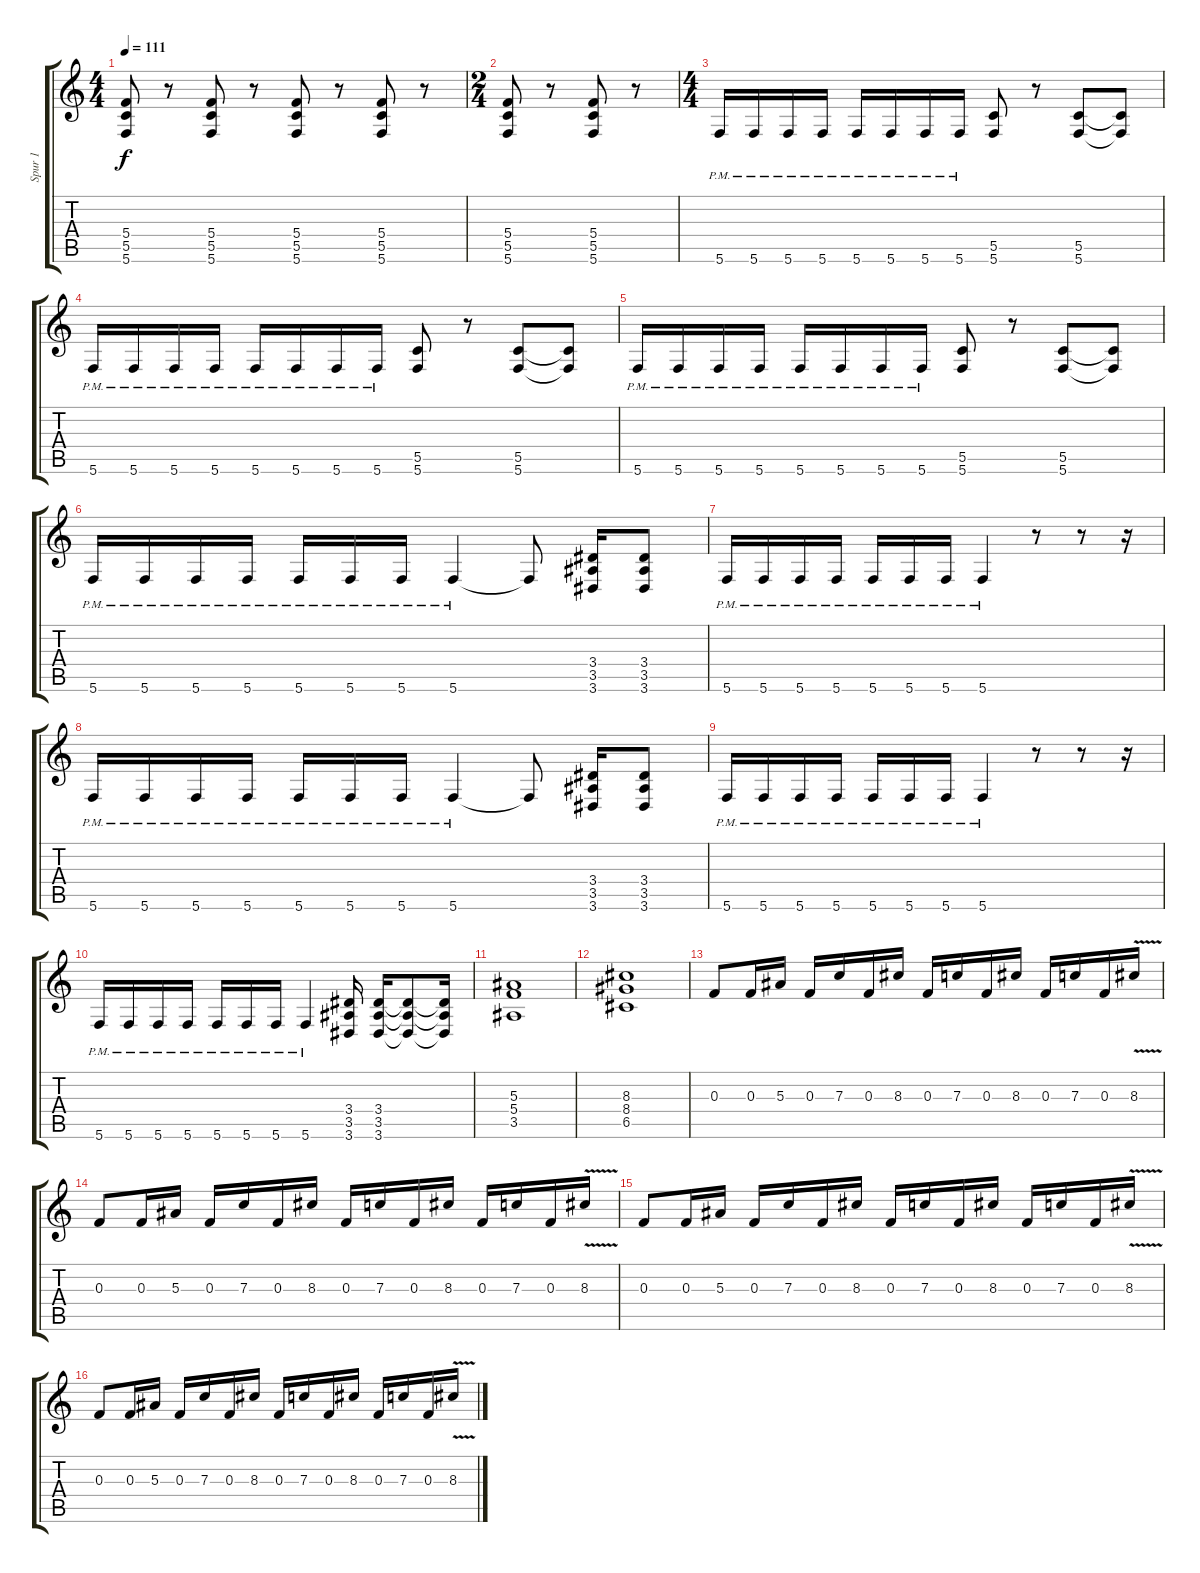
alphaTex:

\track ("Spur 1" "Spur 1") {instrument overdrivenguitar}
\staff {score tabs}
\tuning (D4 A3 F3 C3 G2 C2) {hide}
\ts (4 4)
\tempo 111
\clef g2
\ks c
(5.4 5.5 5.6).8{dy f} r.8 (5.4 5.5 5.6).8 r.8 (5.4 5.5 5.6).8 r.8 (5.4 5.5 5.6).8 r.8 |
\ts (2 4)
(5.4 5.5 5.6).8 r.8 (5.4 5.5 5.6).8 r.8 |
\ts (4 4)
5.6{pm}.16 5.6{pm}.16 5.6{pm}.16 5.6{pm}.16 5.6{pm}.16 5.6{pm}.16 5.6{pm}.16 5.6{pm}.16 (5.5 5.6).8 r.8 (5.5 5.6).8 (5.5{t} 5.6{t}).8 |
5.6{pm}.16 5.6{pm}.16 5.6{pm}.16 5.6{pm}.16 5.6{pm}.16 5.6{pm}.16 5.6{pm}.16 5.6{pm}.16 (5.5 5.6).8 r.8 (5.5 5.6).8 (5.5{t} 5.6{t}).8 |
5.6{pm}.16 5.6{pm}.16 5.6{pm}.16 5.6{pm}.16 5.6{pm}.16 5.6{pm}.16 5.6{pm}.16 5.6{pm}.16 (5.5 5.6).8 r.8 (5.5 5.6).8 (5.5{t} 5.6{t}).8 |
5.6{pm}.16 5.6{pm}.16 5.6{pm}.16 5.6{pm}.16 5.6{pm}.16 5.6{pm}.16 5.6{pm}.16 5.6{pm}.4 5.6{t}.8 (3.4 3.5 3.6).16 (3.4 3.5 3.6).8 |
5.6{pm}.16 5.6{pm}.16 5.6{pm}.16 5.6{pm}.16 5.6{pm}.16 5.6{pm}.16 5.6{pm}.16 5.6{pm}.4 r.8 r.8 r.16 |
5.6{pm}.16 5.6{pm}.16 5.6{pm}.16 5.6{pm}.16 5.6{pm}.16 5.6{pm}.16 5.6{pm}.16 5.6{pm}.4 5.6{t}.8 (3.4 3.5 3.6).16 (3.4 3.5 3.6).8 |
5.6{pm}.16 5.6{pm}.16 5.6{pm}.16 5.6{pm}.16 5.6{pm}.16 5.6{pm}.16 5.6{pm}.16 5.6{pm}.4 r.8 r.8 r.16 |
5.6{pm}.16 5.6{pm}.16 5.6{pm}.16 5.6{pm}.16 5.6{pm}.16 5.6{pm}.16 5.6{pm}.16 5.6{pm}.4 (3.4 3.5 3.6).16 (3.4 3.5 3.6).16 (3.4{t} 3.5{t} 3.6{t}).8 (3.4{t} 3.5{t} 3.6{t}).16 |
(5.3 5.4 3.5).1 |
(8.3 8.4 6.5).1 |
0.3.8 0.3.16 5.3.16 0.3.16 7.3.16 0.3.16 8.3.16 0.3.16 7.3.16 0.3.16 8.3.16 0.3.16 7.3.16 0.3.16 8.3{v}.16 |
0.3.8 0.3.16 5.3.16 0.3.16 7.3.16 0.3.16 8.3.16 0.3.16 7.3.16 0.3.16 8.3.16 0.3.16 7.3.16 0.3.16 8.3{v}.16 |
0.3.8 0.3.16 5.3.16 0.3.16 7.3.16 0.3.16 8.3.16 0.3.16 7.3.16 0.3.16 8.3.16 0.3.16 7.3.16 0.3.16 8.3{v}.16 |
0.3.8 0.3.16 5.3.16 0.3.16 7.3.16 0.3.16 8.3.16 0.3.16 7.3.16 0.3.16 8.3.16 0.3.16 7.3.16 0.3.16 8.3{v}.16
